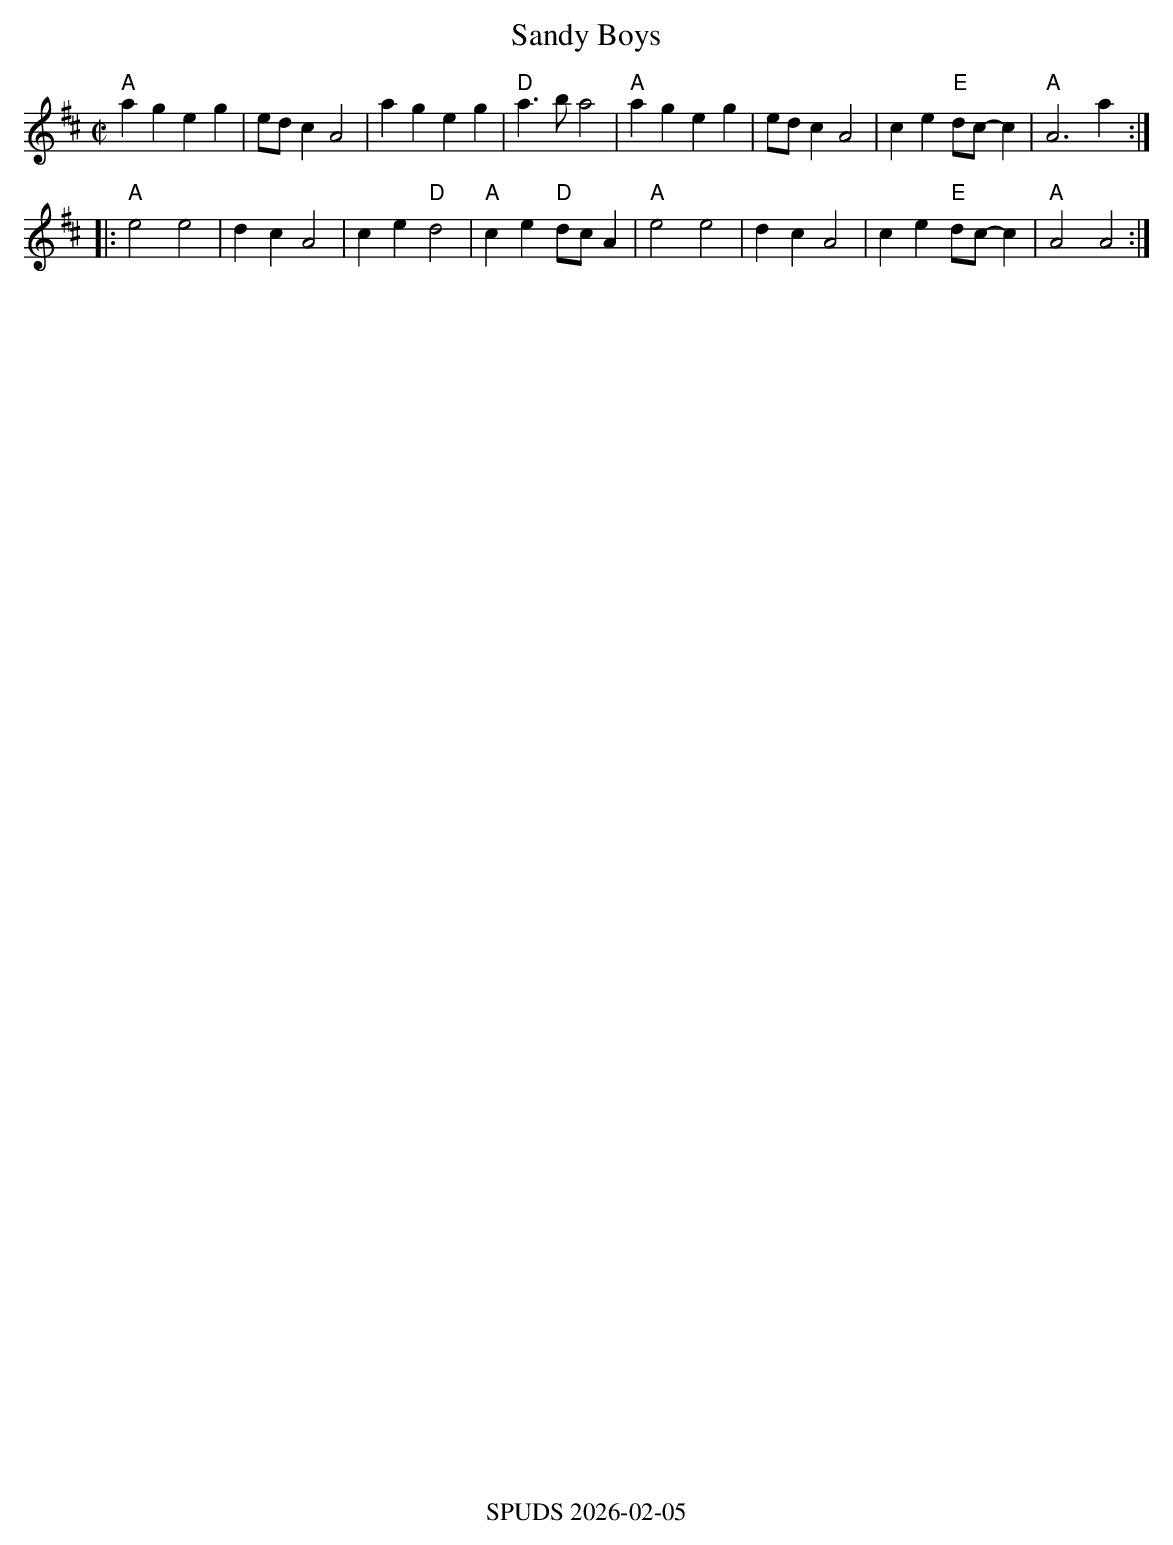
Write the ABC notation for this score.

X:1
T:Sandy Boys
M:C|
L:1/4
K:Amix
"A"ageg|e/d/cA2|ageg|"D"a>ba2|\
"A"ageg|e/d/cA2|ce"E"d/c/-c|"A"A3a:|
|:"A"e2e2|dcA2|ce"D"d2|"A"ce"D"d/c/A|\
"A"e2e2|dcA2|ce "E"d/c/-c|"A"A2A2:|
